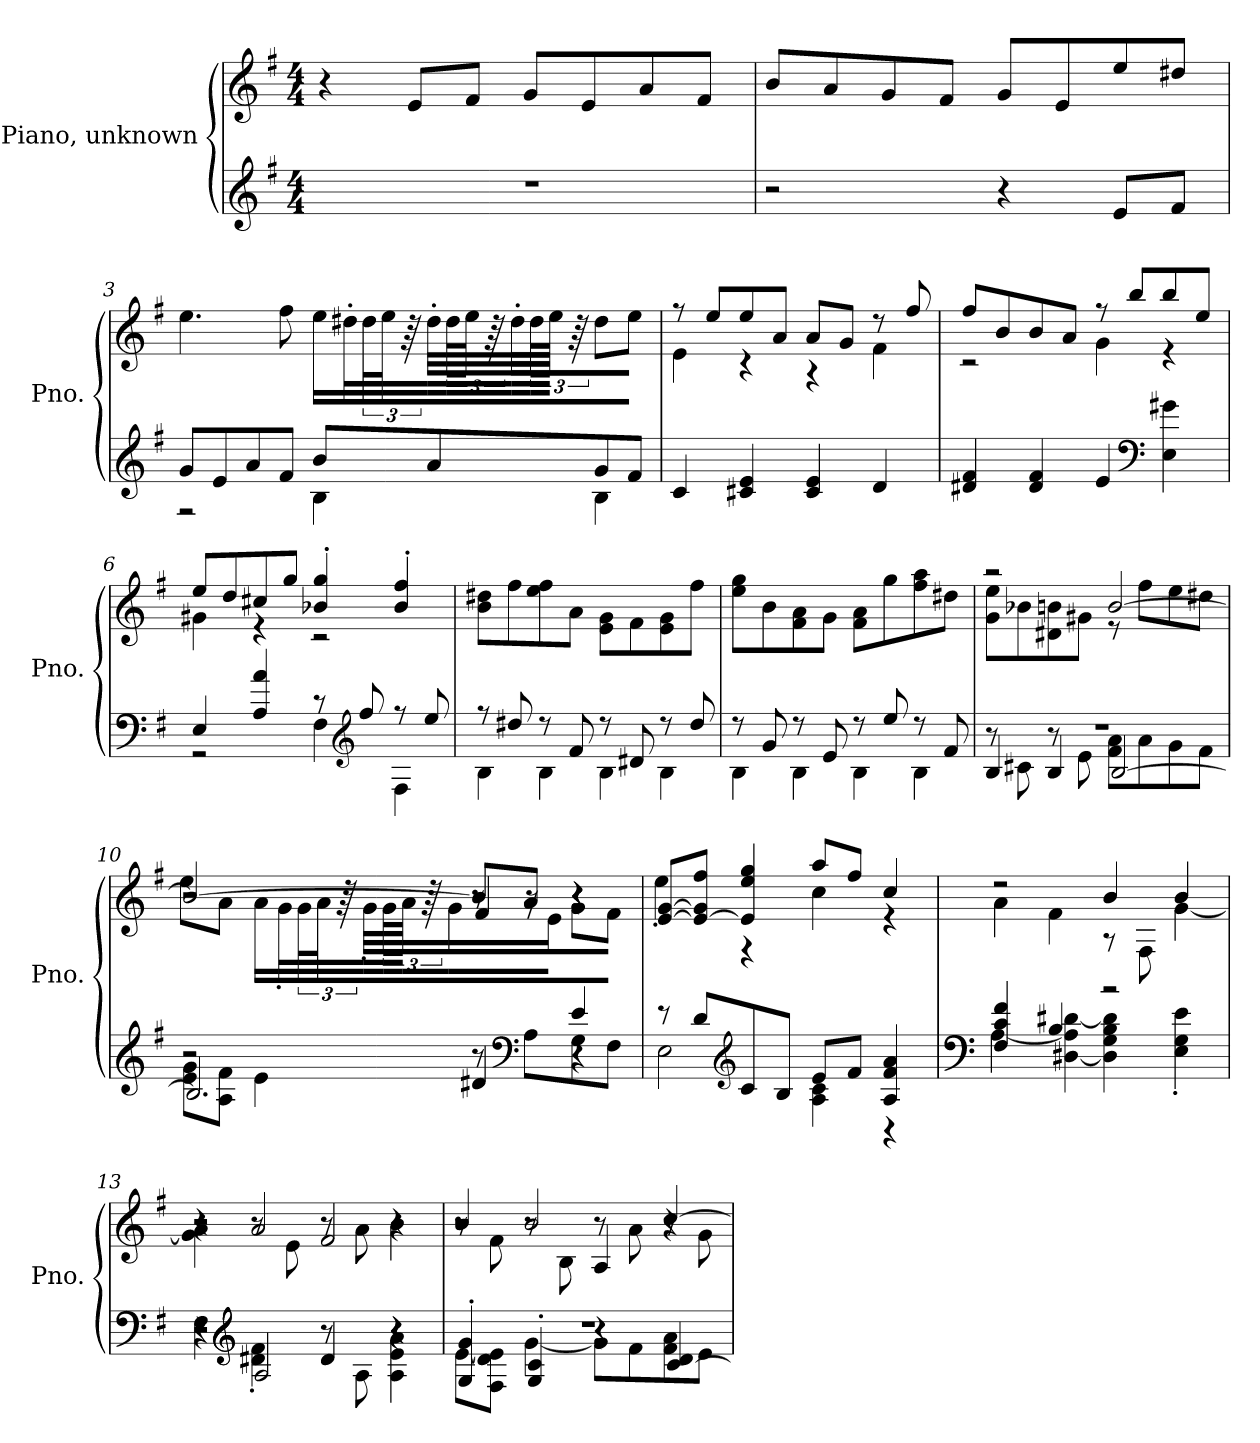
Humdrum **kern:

**kern	**kern
*part1	*part1
*staff2	*staff1
*I"Piano, unknown	*
*I'Pno.	*
*clefG2	*clefG2
*k[f#]	*k[f#]
*M4/4	*M4/4
*MM120	*MM120
=1	=1
1r	4r
.	8e/L
.	8f#/J
.	8g/L
.	8e/
.	8a/
.	8f#/J
=2	=2
2r	8b/L
.	8a/
.	8g/
.	8f#/J
4r	8g/L
.	8e/
8e/L	8ee/
8f#/J	8dd#X/J
=3	=3
*^	*
8g/L	2r	4.ee\
8e/	.	.
8a/	.	.
8f#/J	.	8ff#\
8b/L	4B\	16ee\LL
.	.	32dd#X'\L
.	.	96dd#\L
.	.	96ee\JJJJ
.	.	96r
8a/	.	32dd#'\LLL
.	.	96dd#\L
.	.	96ee\JJJJ
.	.	96r
.	.	32dd#'\LLL
.	.	96dd#\L
.	.	96ee\JJJJ
.	.	96r
8g/	4B\	8dd#\L
8f#/J	.	8ee\J
*v	*v	*
!!LO:LB:g=z
=4	=4
*	*^
4c/	8r	4e\
.	8ee/L	.
4c#X/ 4e/	8ee/	4r
.	8a/J	.
4c#/ 4e/	8a/L	4r
.	8g/J	.
4d/	8r	4f#\
.	8ff#/	.
=5	=5	=5
4d#X/ 4f#/	8ff#/L	2r
.	8b/	.
4d#/ 4f#/	8b/	.
.	8a/J	.
4e/	8r	4g\
.	8bb/L	.
*clefF4	*	*
4E\ 4g#X\	8bb/	4r
.	8ee/J	.
=6	=6	=6
*^	*	*
4E/	2r	8ee/L	4g#X\
.	.	8dd/	.
4A/ 4a/	.	8cc#X/	4r
.	.	8gg/J	.
8r	4F#\	4b-X/' 4gg/'	2r
*clefG2	*	*	*
8ff#/	.	.	.
8r	4F#\	4b-/' 4ff#/'	.
8ee/	.	.	.
*	*	*v	*v
=7	=7	=7
8r	4B\	8b\ 8dd#X\L
8dd#X/	.	8ff#\
8r	4B\	8ee\ 8ff#\
8f#/	.	8a\J
8r	4B\	8e\ 8g\L
8d#X/	.	8f#\
8r	4B\	8e\ 8g\
8dd#/	.	8ff#\J
!!LO:LB:g=z
=8	=8	=8
8r	4B\	8ee\ 8gg\L
8g/	.	8b\
8r	4B\	8f#\ 8a\
8e/	.	8g\J
8r	4B\	8f#\ 8a\L
8ee/	.	8gg\
8r	4B\	8ff#\ 8aa\
8f#/	.	8dd#X\J
=9	=9	=9
*	*^	*^
1r	8r	4B/	2r	8g\ 8ee\L
.	8c#X\	.	.	8b-X\
.	8r	4B/	.	8d#X\ 8bn\
.	8e\	.	.	8g#X\J
.	8f#\ 8a\L	[2B/	[2b/	8r
.	8a\	.	.	8ff#\L
.	8g\	.	.	8ee\
.	8f#\J	.	.	8dd#X\J
=10	=10	=10	=10	=10
*	*	*	*	*^
2r	8e\ 8g\L	2.B/]	2b/_	8ee\L	2r
.	8A\ 8f#\J	.	.	8a\J	.
.	4e\	.	.	16a\LL	.
.	.	.	.	32g'\L	.
.	.	.	.	96g\L	.
.	.	.	.	96a\JJJJ	.
.	.	.	.	96r	.
.	.	.	.	32g'\LLL	.
.	.	.	.	96g\L	.
.	.	.	.	96a\JJJJ	.
.	.	.	.	96r	.
.	.	.	.	16g\	.
4d#X/	8r	.	8b/L]	8r	4f#/
*clefF4	*	*	*	*	*
.	8A\L	.	8a/J	16r	.
.	.	.	.	16e\	.
4e/	8G\	4r	4r	8g\L	4r
.	8F#\J	.	.	8f#\J	.
*	*v	*v	*	*	*
*	*	*	*v	*v
!!LO:LB:g=z
=11	=11	=11	=11
8r	2E\	[8e/ [8g/L	4ee'\
8d/L	.	8e/_ 8g/] 8ff#/J	.
*clefG2	*	*	*
8c/	.	4e/] 4ee/ 4gg/	4r
8B/J	.	.	.
8e/L	4A\ 4c\	8aa/L	4cc\
8f#/J	.	8ff#/J	.
4A/ 4f#/ 4a/	4r	4cc/	4r
=12	=12	=12	=12
*clefF4	*	*	*
4F#/ 4c/ 4f#/	[4A\	2r	4a\
4B/	[4D#X\ 4A\] [4d#X\	.	4f#\
2r	4D#\] 4G\ 4B\ 4d#\]	4b/	8r
.	.	.	8F#\
.	4E\' 4G\' 4e\'	4b/	[4g\
=13	=13	=13	=13
*	*^	*	*^
2r	4F#\	4r	4r	4g\] 4a\	2r
*clefG2	*	*	*	*	*
.	4d#X\' 4f#\'	2A/	2a/	8r	.
.	.	.	.	8e\	.
4d#/	8r	.	.	8r	2f#/
.	8A\	.	.	8a\	.
4r	4A\ 4e\ 4a\	4r	4r	4b\	.
=14	=14	=14	=14	=14	=14
1r	[8e\L	4G/' 4g/'	4b/	8r	2r
.	8F#\ 8d\ 8e\]J	.	.	8f#\	.
.	[4g\	4G/' 4c/'	2b/	8r	.
.	.	.	.	8B\	.
.	8g\L]	4r	.	8r	4A/
.	8f#\	.	.	8a\	.
.	8f#\ 8a\	[4c/ 4d/	[4cc/	8r	4r
.	8e\J	.	.	8g\	.
*v	*v	*v	*	*	*
*	*v	*v	*v
=	=
*-	*-
